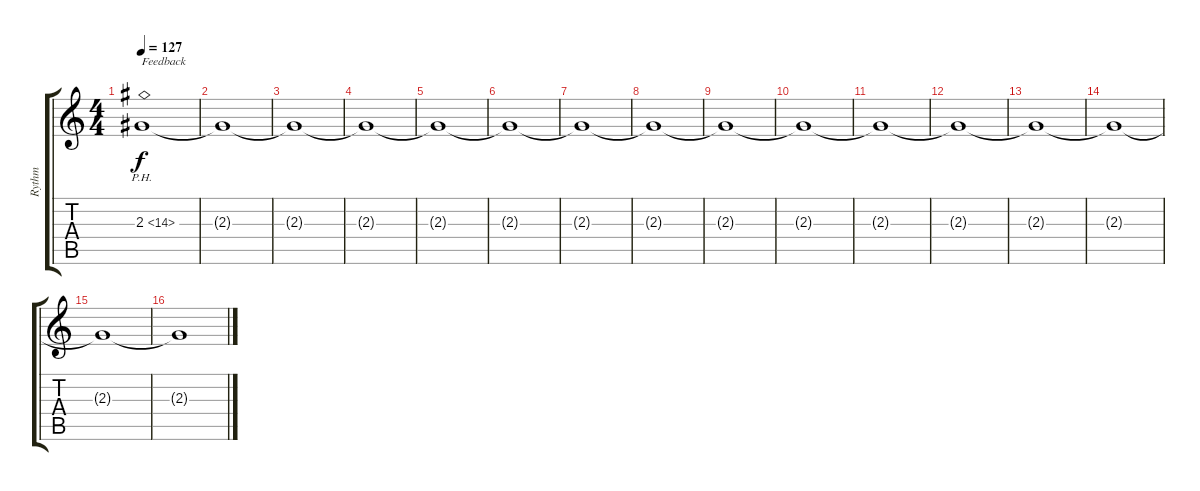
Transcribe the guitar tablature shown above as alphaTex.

\track ("Rythm" "Rythm") {instrument distortionguitar}
\staff {score tabs}
\tuning (Eb4 Bb3 Gb3 Db3 Ab2 Db2) {hide}
\ts (4 4)
\tempo 127
\clef g2
\ks c
2.3{ph 12}.1{txt "Feedback" dy f volume 13 instrument distortionguitar} |
2.3{t}.1 |
2.3{t}.1 |
2.3{t}.1{volume 0} |
2.3{t}.1 |
2.3{t}.1 |
2.3{t}.1 |
2.3{t}.1 |
2.3{t}.1 |
2.3{t}.1 |
2.3{t}.1 |
2.3{t}.1 |
2.3{t}.1 |
2.3{t}.1 |
2.3{t}.1 |
2.3{t}.1
